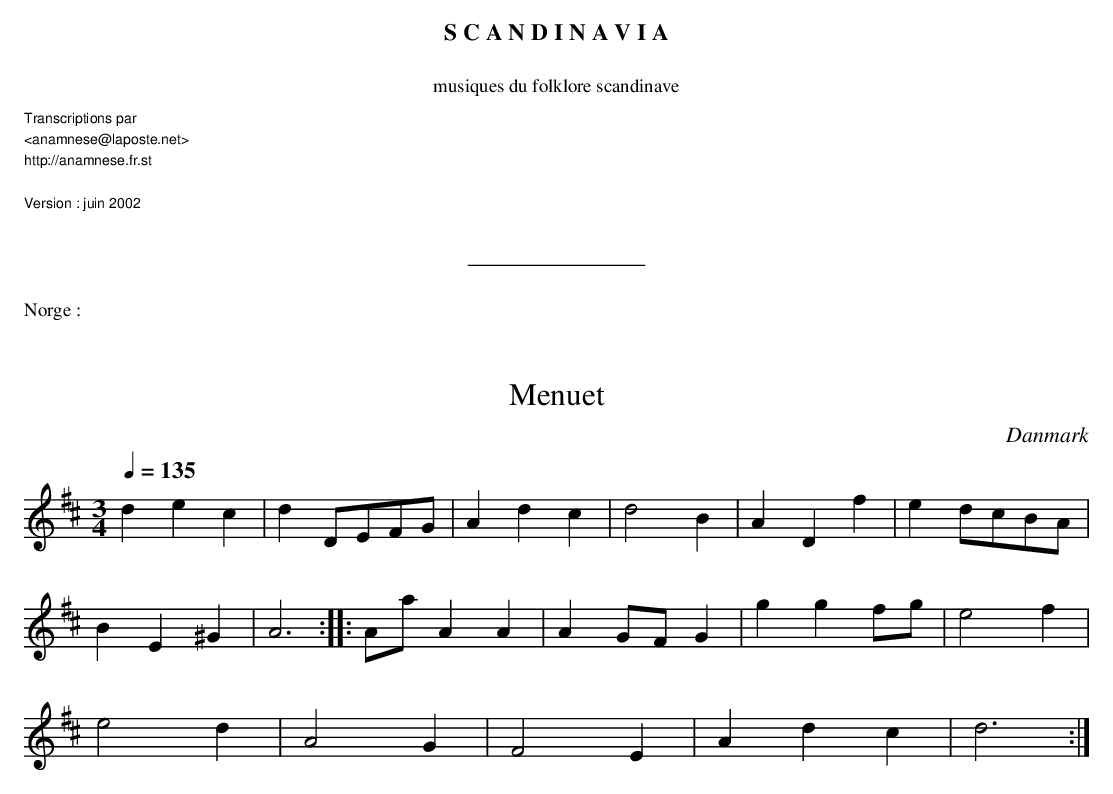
X:1
T:Menuet
O:Danmark
M:3/4
L:1/8
Q:1/4=135
K:D
d2 e2 c2 | d2 DEFG | A2 d2 c2 | d4 B2 | A2 D2 f2 | e2 dcBA |
B2 E2 ^G2 | A6 :||: Aa A2A2 | A2 GF G2 | g2g2 fg | e4 f2 |
e4 d2 | A4 G2 | F4 E2 | A2 d2 c2 | d6 :|
